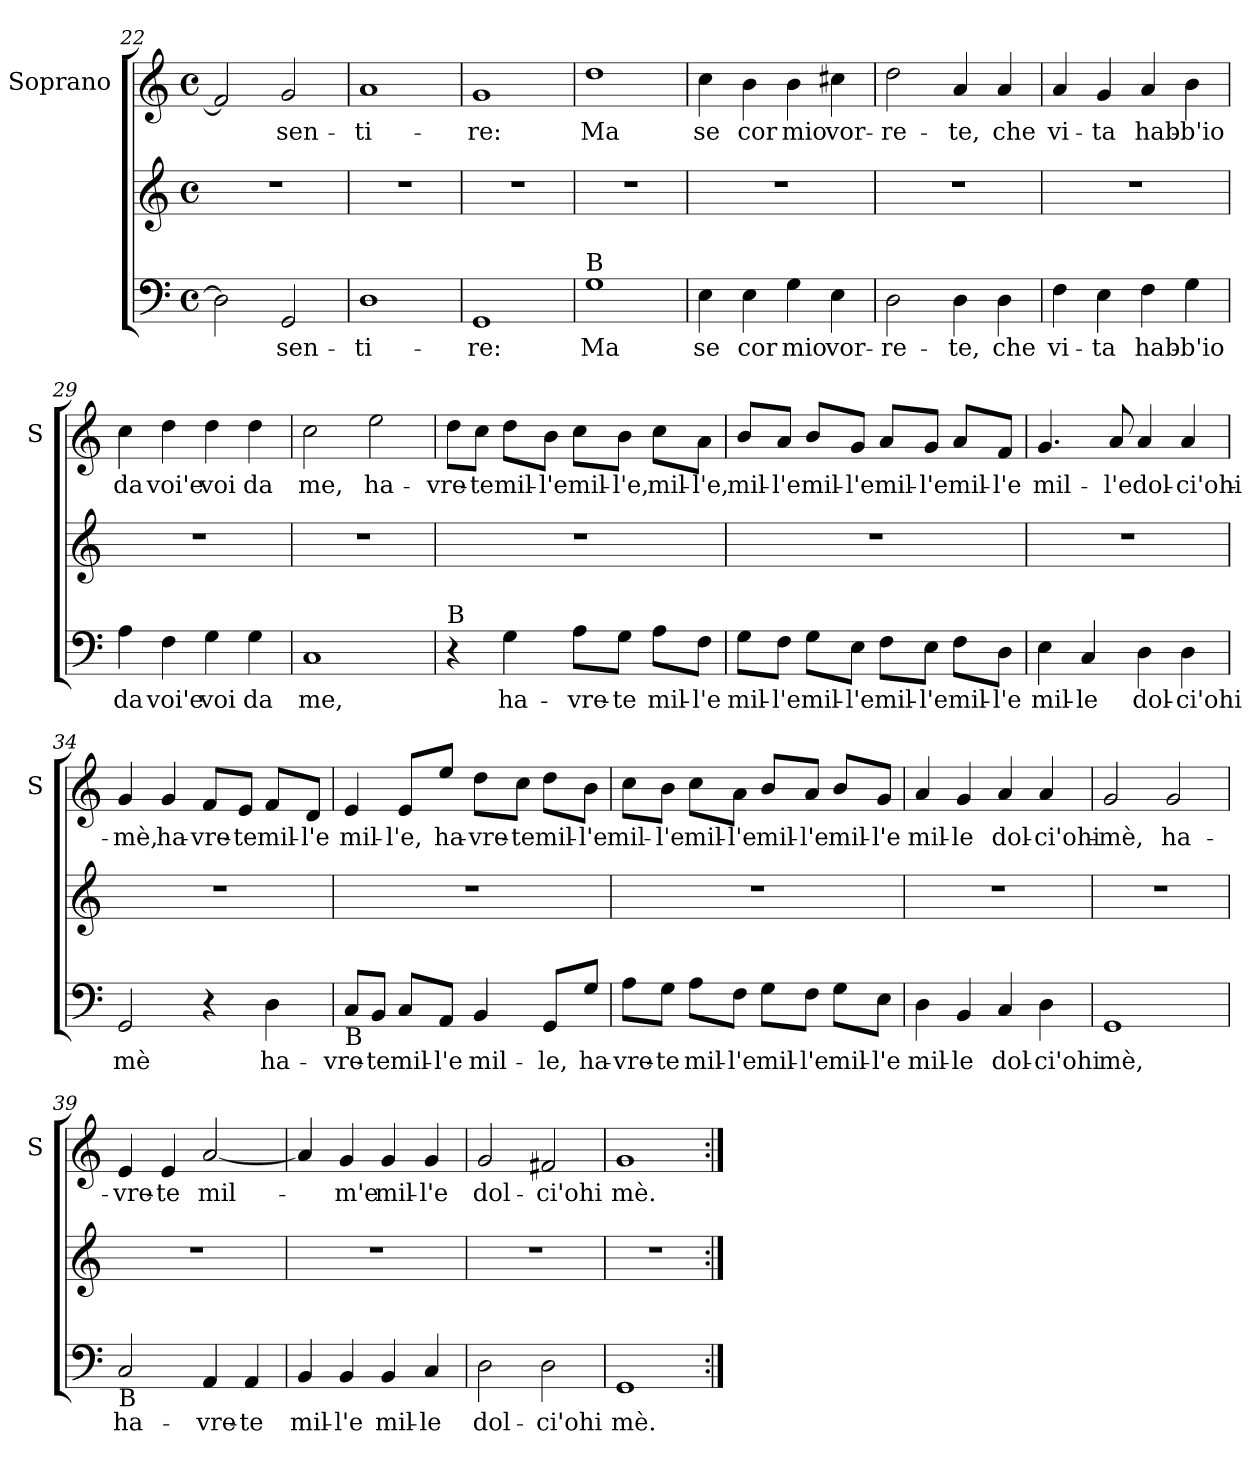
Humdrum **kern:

**kern	**text	**kern	**kern	**text
*part2	*part2	*part2	*part1	*part1
*staff3	*staff3	*staff2	*staff1	*staff1
*	*	*	*I"Soprano	*
*	*	*	*I'S	*
*clefF4	*	*clefG2	*clefG2	*
*k[]	*	*k[]	*k[]	*
*C:	*	*C:	*C:	*
*M4/4	*	*M4/4	*M4/4	*
*met(c)	*	*met(c)	*met(c)	*
=22	=22	=22	=22	=22
2D\]	.	1r	2f#/]	.
!	!LO:LY:b	!	!	!LO:LY:b
2GG/	sen-	.	2g/	sen-
=23	=23	=23	=23	=23
!	!LO:LY:b	!	!	!LO:LY:b
1D	-ti-	1r	1a	-ti-
=24	=24	=24	=24	=24
!	!LO:LY:b	!	!	!LO:LY:b
1GG	-re:	1r	1g	-re:
!!LO:LB:g=z
=25	=25	=25	=25	=25
!LO:TX:a:t=B	!	!	!	!
!	!LO:LY:b	!	!	!LO:LY:b
1G	Ma	1r	1dd	Ma
=26	=26	=26	=26	=26
!	!LO:LY:b	!	!	!LO:LY:b
4E\	se	1r	4cc\	se
!	!LO:LY:b	!	!	!LO:LY:b
4E\	cor	.	4b\	cor
!	!LO:LY:b	!	!	!LO:LY:b
4G\	mio	.	4b\	mio
!	!LO:LY:b	!	!	!LO:LY:b
4E\	vor-	.	4cc#X\	vor-
=27	=27	=27	=27	=27
!	!LO:LY:b	!	!	!LO:LY:b
2D\	-re-	1r	2dd\	-re-
!	!LO:LY:b	!	!	!LO:LY:b
4D\	-te,	.	4a/	-te,
!	!LO:LY:b	!	!	!LO:LY:b
4D\	che	.	4a/	che
=28	=28	=28	=28	=28
!	!LO:LY:b	!	!	!LO:LY:b
4F\	vi-	1r	4a/	vi-
!	!LO:LY:b	!	!	!LO:LY:b
4E\	-ta	.	4g/	-ta
!	!LO:LY:b	!	!	!LO:LY:b
4F\	hab-	.	4a/	hab-
!	!LO:LY:b	!	!	!LO:LY:b
4G\	-b'io	.	4b\	-b'io
=29	=29	=29	=29	=29
!	!LO:LY:b	!	!	!LO:LY:b
4A\	da	1r	4cc\	da
!	!LO:LY:b	!	!	!LO:LY:b
4F\	voi'e	.	4dd\	voi'e
!	!LO:LY:b	!	!	!LO:LY:b
4G\	voi	.	4dd\	voi
!	!LO:LY:b	!	!	!LO:LY:b
4G\	da	.	4dd\	da
=30	=30	=30	=30	=30
!	!LO:LY:b	!	!	!LO:LY:b
1C	me,	1r	2cc\	me,
!	!	!	!	!LO:LY:b
.	.	.	2ee\	ha-
!!LO:LB:g=z
=31	=31	=31	=31	=31
!LO:TX:a:t=B	!	!	!	!
!	!	!	!	!LO:LY:b
4r	.	1r	8dd\L	-vre-
!	!	!	!	!LO:LY:b
.	.	.	8cc\J	-te
!	!LO:LY:b	!	!	!LO:LY:b
4G\	ha-	.	8dd\L	mil-
!	!	!	!	!LO:LY:b
.	.	.	8b\J	-l'e
!	!LO:LY:b	!	!	!LO:LY:b
8A\L	-vre-	.	8cc\L	mil-
!	!LO:LY:b	!	!	!LO:LY:b
8G\J	-te	.	8b\J	-l'e,
!	!LO:LY:b	!	!	!LO:LY:b
8A\L	mil-	.	8cc\L	mil-
!	!LO:LY:b	!	!	!LO:LY:b
8F\J	-l'e	.	8a\J	-l'e,
=32	=32	=32	=32	=32
!	!LO:LY:b	!	!	!LO:LY:b
8G\L	mil-	1r	8b/L	mil-
!	!LO:LY:b	!	!	!LO:LY:b
8F\J	-l'e	.	8a/J	-l'e
!	!LO:LY:b	!	!	!LO:LY:b
8G\L	mil-	.	8b/L	mil-
!	!LO:LY:b	!	!	!LO:LY:b
8E\J	-l'e	.	8g/J	-l'e
!	!LO:LY:b	!	!	!LO:LY:b
8F\L	mil-	.	8a/L	mil-
!	!LO:LY:b	!	!	!LO:LY:b
8E\J	-l'e	.	8g/J	-l'e
!	!LO:LY:b	!	!	!LO:LY:b
8F\L	mil-	.	8a/L	mil-
!	!LO:LY:b	!	!	!LO:LY:b
8D\J	-l'e	.	8f/J	-l'e
=33	=33	=33	=33	=33
!	!LO:LY:b	!	!	!LO:LY:b
4E\	mil-	1r	4.g/	mil-
!	!LO:LY:b	!	!	!
4C/	-le	.	.	.
!	!	!	!	!LO:LY:b
.	.	.	8a/	-l'e
!	!LO:LY:b	!	!	!LO:LY:b
4D\	dol-	.	4a/	dol-
!	!LO:LY:b	!	!	!LO:LY:b
4D\	-ci'ohi	.	4a/	-ci'ohi-
=34	=34	=34	=34	=34
!	!LO:LY:b	!	!	!LO:LY:b
2GG/	mè	1r	4g/	-mè,
!	!	!	!	!LO:LY:b
.	.	.	4g/	ha-
!	!	!	!	!LO:LY:b
4r	.	.	8f/L	-vre-
!	!	!	!	!LO:LY:b
.	.	.	8e/J	-te
!	!LO:LY:b	!	!	!LO:LY:b
4D\	ha-	.	8f/L	mil-
!	!	!	!	!LO:LY:b
.	.	.	8d/J	-l'e
!!LO:LB:g=z
=35	=35	=35	=35	=35
!LO:TX:b:t=B	!	!	!	!
!	!LO:LY:b	!	!	!LO:LY:b
8C/L	-vre-	1r	4e/	mil-
!	!LO:LY:b	!	!	!
8BB/J	-te	.	.	.
!	!LO:LY:b	!	!	!LO:LY:b
8C/L	mil-	.	8e/L	-l'e,
!	!LO:LY:b	!	!	!LO:LY:b
8AA/J	-l'e	.	8ee/J	ha-
!	!LO:LY:b	!	!	!LO:LY:b
4BB/	mil-	.	8dd\L	-vre-
!	!	!	!	!LO:LY:b
.	.	.	8cc\J	-te
!	!LO:LY:b	!	!	!LO:LY:b
8GG/L	-le,	.	8dd\L	mil-
!	!LO:LY:b	!	!	!LO:LY:b
8G/J	ha-	.	8b\J	-l'e
=36	=36	=36	=36	=36
!	!LO:LY:b	!	!	!LO:LY:b
8A\L	-vre-	1r	8cc\L	mil-
!	!LO:LY:b	!	!	!LO:LY:b
8G\J	-te	.	8b\J	-l'e
!	!LO:LY:b	!	!	!LO:LY:b
8A\L	mil-	.	8cc\L	mil-
!	!LO:LY:b	!	!	!LO:LY:b
8F\J	-l'e	.	8a\J	-l'e
!	!LO:LY:b	!	!	!LO:LY:b
8G\L	mil-	.	8b/L	mil-
!	!LO:LY:b	!	!	!LO:LY:b
8F\J	-l'e	.	8a/J	-l'e
!	!LO:LY:b	!	!	!LO:LY:b
8G\L	mil-	.	8b/L	mil-
!	!LO:LY:b	!	!	!LO:LY:b
8E\J	-l'e	.	8g/J	-l'e
=37	=37	=37	=37	=37
!	!LO:LY:b	!	!	!LO:LY:b
4D\	mil-	1r	4a/	mil-
!	!LO:LY:b	!	!	!LO:LY:b
4BB/	-le	.	4g/	-le
!	!LO:LY:b	!	!	!LO:LY:b
4C/	dol-	.	4a/	dol-
!	!LO:LY:b	!	!	!LO:LY:b
4D\	-ci'ohi	.	4a/	-ci'ohi-
=38	=38	=38	=38	=38
!	!LO:LY:b	!	!	!LO:LY:b
1GG	mè,	1r	2g/	-mè,
!	!	!	!	!LO:LY:b
.	.	.	2g/	ha-
!!LO:PB:g=z
=39	=39	=39	=39	=39
!LO:TX:b:t=B	!	!	!	!
!	!LO:LY:b	!	!	!LO:LY:b
2C/	ha-	1r	4e/	-vre-
!	!	!	!	!LO:LY:b
.	.	.	4e/	-te
!	!LO:LY:b	!	!	!LO:LY:b
4AA/	-vre-	.	[2a/	mil-
!	!LO:LY:b	!	!	!
4AA/	-te	.	.	.
=40	=40	=40	=40	=40
!	!LO:LY:b	!	!	!
4BB/	mil-	1r	4a/]	.
!	!LO:LY:b	!	!	!LO:LY:b
4BB/	-l'e	.	4g/	-m'e
!	!LO:LY:b	!	!	!LO:LY:b
4BB/	mil-	.	4g/	mil-
!	!LO:LY:b	!	!	!LO:LY:b
4C/	-le	.	4g/	-l'e
=41	=41	=41	=41	=41
!	!LO:LY:b	!	!	!LO:LY:b
2D\	dol-	1r	2g/	dol-
!	!LO:LY:b	!	!	!LO:LY:b
2D\	-ci'ohi	.	2f#X/	-ci'ohi
=42	=42	=42	=42	=42
!	!LO:LY:b	!	!	!LO:LY:b
1GG	mè.	1r	1g	mè.
=:|!	=:|!	=:|!	=:|!	=:|!
*-	*-	*-	*-	*-
